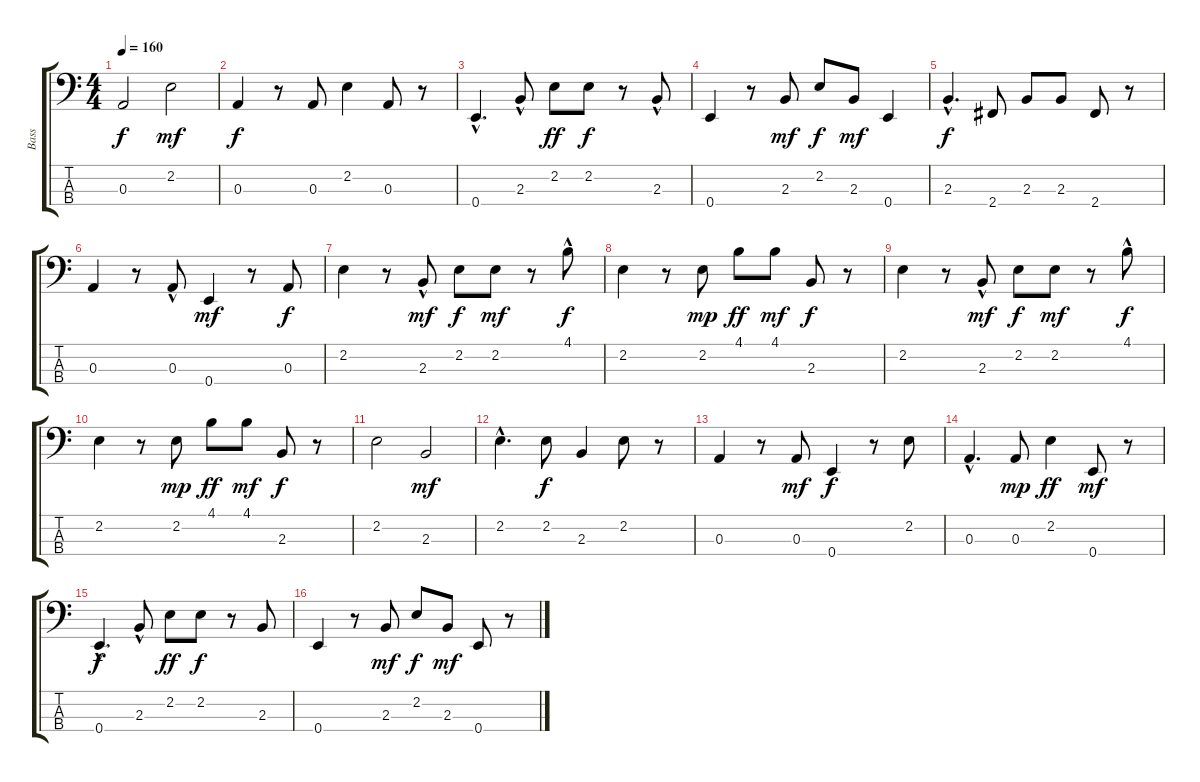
\track ("Bass    " "Bass    ") {instrument acousticbass}
\staff {score tabs}
\tuning (G2 D2 A1 E1) {hide}
\ts (4 4)
\tempo 160
\clef f4
\ks c
0.3.2{dy f} 2.2.2{dy mf} |
0.3.4{dy f} r.8 0.3.8 2.2.4 0.3.8 r.8 |
0.4{hac}.4{d} 2.3{hac}.8 2.2.8{dy ff} 2.2.8{dy f} r.8 2.3{hac}.8 |
0.4.4 r.8 2.3.8{dy mf} 2.2.8{dy f} 2.3.8{dy mf} 0.4.4 |
2.3{hac}.4{d dy f} 2.4.8 2.3.8 2.3.8 2.4.8 r.8 |
0.3.4 r.8 0.3{hac}.8 0.4.4{dy mf} r.8 0.3.8{dy f} |
2.2.4 r.8 2.3{hac}.8{dy mf} 2.2.8{dy f} 2.2.8{dy mf} r.8 4.1{hac}.8{dy f} |
2.2.4 r.8 2.2.8{dy mp} 4.1.8{dy ff} 4.1.8{dy mf} 2.3.8{dy f} r.8 |
2.2.4 r.8 2.3{hac}.8{dy mf} 2.2.8{dy f} 2.2.8{dy mf} r.8 4.1{hac}.8{dy f} |
2.2.4 r.8 2.2.8{dy mp} 4.1.8{dy ff} 4.1.8{dy mf} 2.3.8{dy f} r.8 |
2.2.2 2.3.2{dy mf} |
2.2{hac}.4{d} 2.2.8{dy f} 2.3.4 2.2.8 r.8 |
0.3.4 r.8 0.3.8{dy mf} 0.4.4{dy f} r.8 2.2.8 |
0.3{hac}.4{d} 0.3.8{dy mp} 2.2.4{dy ff} 0.4.8{dy mf} r.8 |
0.4{hac}.4{d dy f} 2.3{hac}.8 2.2.8{dy ff} 2.2.8{dy f} r.8 2.3.8 |
0.4.4 r.8 2.3.8{dy mf} 2.2.8{dy f} 2.3.8{dy mf} 0.4.8 r.8
